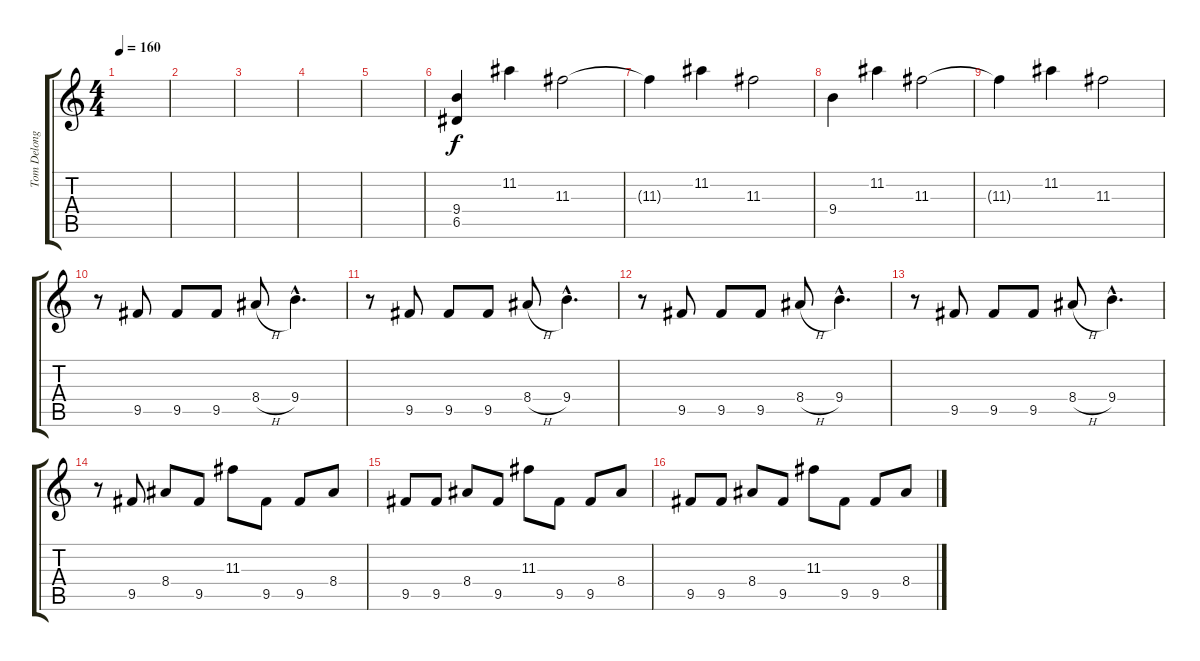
\track ("Tom Delong" "Tom Delong") {instrument electricguitarclean}
\staff {score tabs}
\tuning (E4 B3 G3 D3 A2 E2) {hide}
\ts (4 4)
\tempo 160
\clef g2
\ks c
|
|
|
|
|
(9.4 6.5).4 11.2.4 11.3.2 |
11.3{t}.4 11.2.4 11.3.2 |
9.4.4 11.2.4 11.3.2 |
11.3{t}.4 11.2.4 11.3.2 |
r.8 9.5.8 9.5.8 9.5.8 8.4{h}.8 9.4{hac}.4{d} |
r.8 9.5.8 9.5.8 9.5.8 8.4{h}.8 9.4{hac}.4{d} |
r.8 9.5.8 9.5.8 9.5.8 8.4{h}.8 9.4{hac}.4{d} |
r.8 9.5.8 9.5.8 9.5.8 8.4{h}.8 9.4{hac}.4{d} |
r.8 9.5.8 8.4.8 9.5.8 11.3.8 9.5.8 9.5.8 8.4.8 |
9.5.8 9.5.8 8.4.8 9.5.8 11.3.8 9.5.8 9.5.8 8.4.8 |
9.5.8 9.5.8 8.4.8 9.5.8 11.3.8 9.5.8 9.5.8 8.4.8
